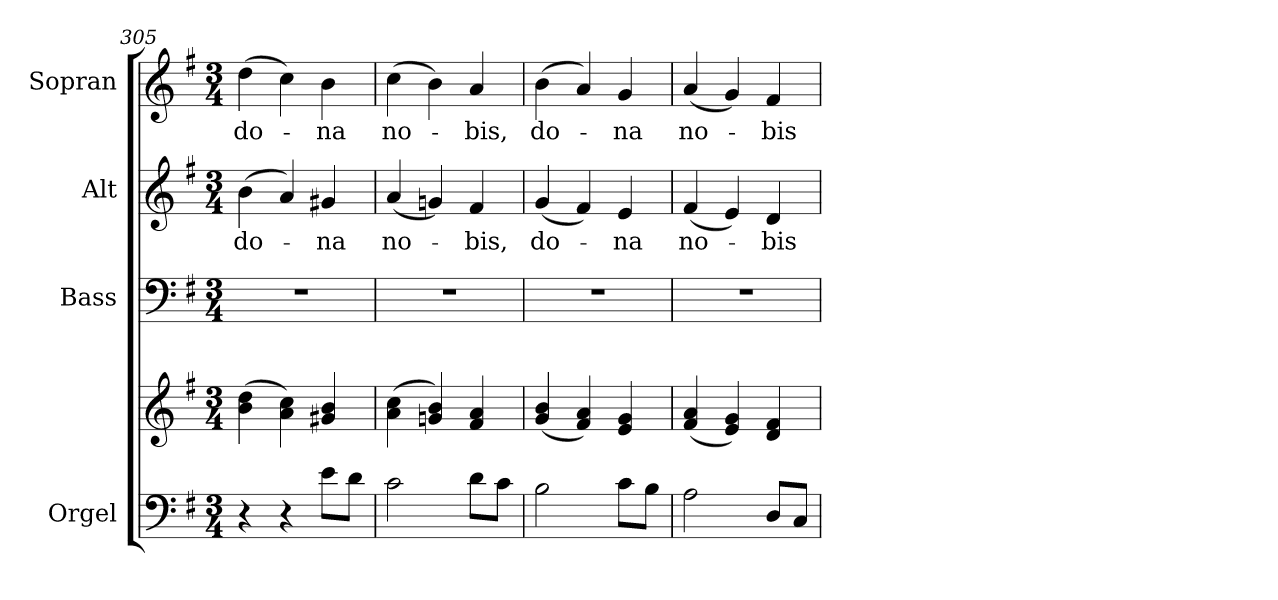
**kern	**kern	**kern	**kern	**text	**kern	**text
*part4	*part4	*part3	*part2	*part2	*part1	*part1
*staff5	*staff4	*staff3	*staff2	*staff2	*staff1	*staff1
*I"Orgel	*	*I"Bass	*I"Alt	*	*I"Sopran	*
*I'Org.	*	*I'B.	*I'A.	*	*I'S.	*
*clefF4	*clefG2	*clefF4	*clefG2	*	*clefG2	*
*k[f#]	*k[f#]	*k[f#]	*k[f#]	*	*k[f#]	*
*G:	*G:	*G:	*G:	*	*G:	*
*M3/4	*M3/4	*M3/4	*M3/4	*	*M3/4	*
=305	=305	=305	=305	=305	=305	=305
!	!	!	!	!LO:LY:b	!	!LO:LY:b
4r	(>4b\ 4dd\	2.r	(>4b\	do-	(>4dd\	do-
4r	4a\ 4cc\)	.	4a/)	.	4cc\)	.
!	!	!	!	!LO:LY:b	!	!LO:LY:b
8e\L	4g#X/ 4b/	.	4g#X/	-na	4b\	-na
8d\J	.	.	.	.	.	.
=306	=306	=306	=306	=306	=306	=306
!	!	!	!	!LO:LY:b	!	!LO:LY:b
2c\	(>4a\ 4cc\	2.r	(<4a/	no-	(>4cc\	no-
.	4gn/ 4b/)	.	4gn/)	.	4b\)	.
!	!	!	!	!LO:LY:b	!	!LO:LY:b
8d\L	4f#/ 4a/	.	4f#/	-bis,	4a/	-bis,
8c\J	.	.	.	.	.	.
=307	=307	=307	=307	=307	=307	=307
!	!	!	!	!LO:LY:b	!	!LO:LY:b
2B\	(<4g/ 4b/	2.r	(<4g/	do-	(>4b\	do-
.	4f#/ 4a/)	.	4f#/)	.	4a/)	.
!	!	!	!	!LO:LY:b	!	!LO:LY:b
8c\L	4e/ 4g/	.	4e/	-na	4g/	-na
8B\J	.	.	.	.	.	.
=308	=308	=308	=308	=308	=308	=308
!	!	!	!	!LO:LY:b	!	!LO:LY:b
2A\	(<4f#/ 4a/	2.r	(<4f#/	no-	(<4a/	no-
.	4e/ 4g/)	.	4e/)	.	4g/)	.
!	!	!	!	!LO:LY:b	!	!LO:LY:b
8D/L	4d/ 4f#/	.	4d/	-bis	4f#/	-bis
8C/J	.	.	.	.	.	.
=	=	=	=	=	=	=
*-	*-	*-	*-	*-	*-	*-
